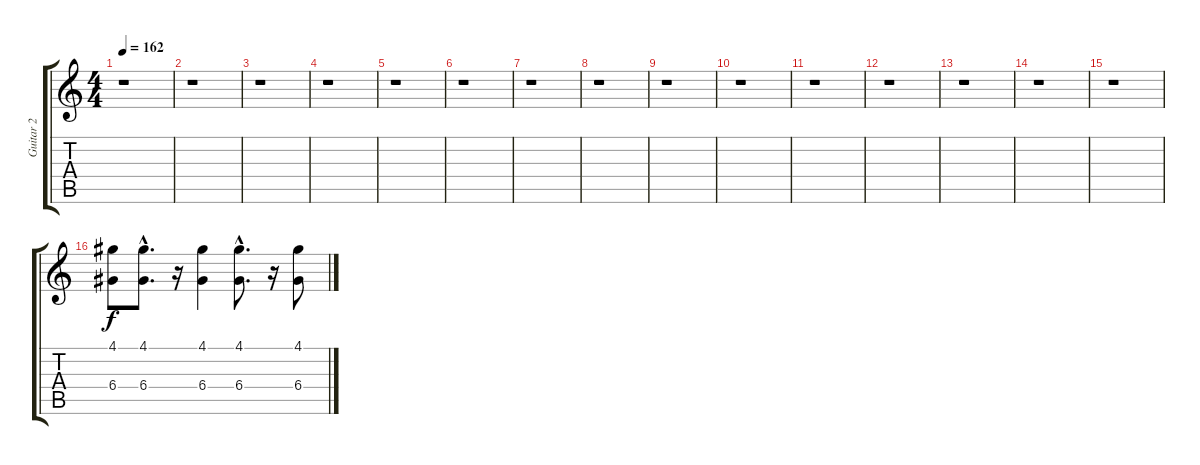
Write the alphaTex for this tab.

\track ("Guitar 2" "Guitar 2") {instrument distortionguitar}
\staff {score tabs}
\tuning (E4 B3 G3 D3 A2 E2) {hide}
\ts (4 4)
\tempo 162
\clef g2
\ks c
r.1{dy f} |
r.1 |
r.1 |
r.1 |
r.1 |
r.1 |
r.1 |
r.1 |
r.1 |
r.1 |
r.1 |
r.1 |
r.1 |
r.1 |
r.1 |
(4.1 6.4).8 (4.1{hac} 6.4{hac}).8{d} r.16 (4.1 6.4).4 (4.1{hac} 6.4{hac}).8{d} r.16 (4.1 6.4).8
